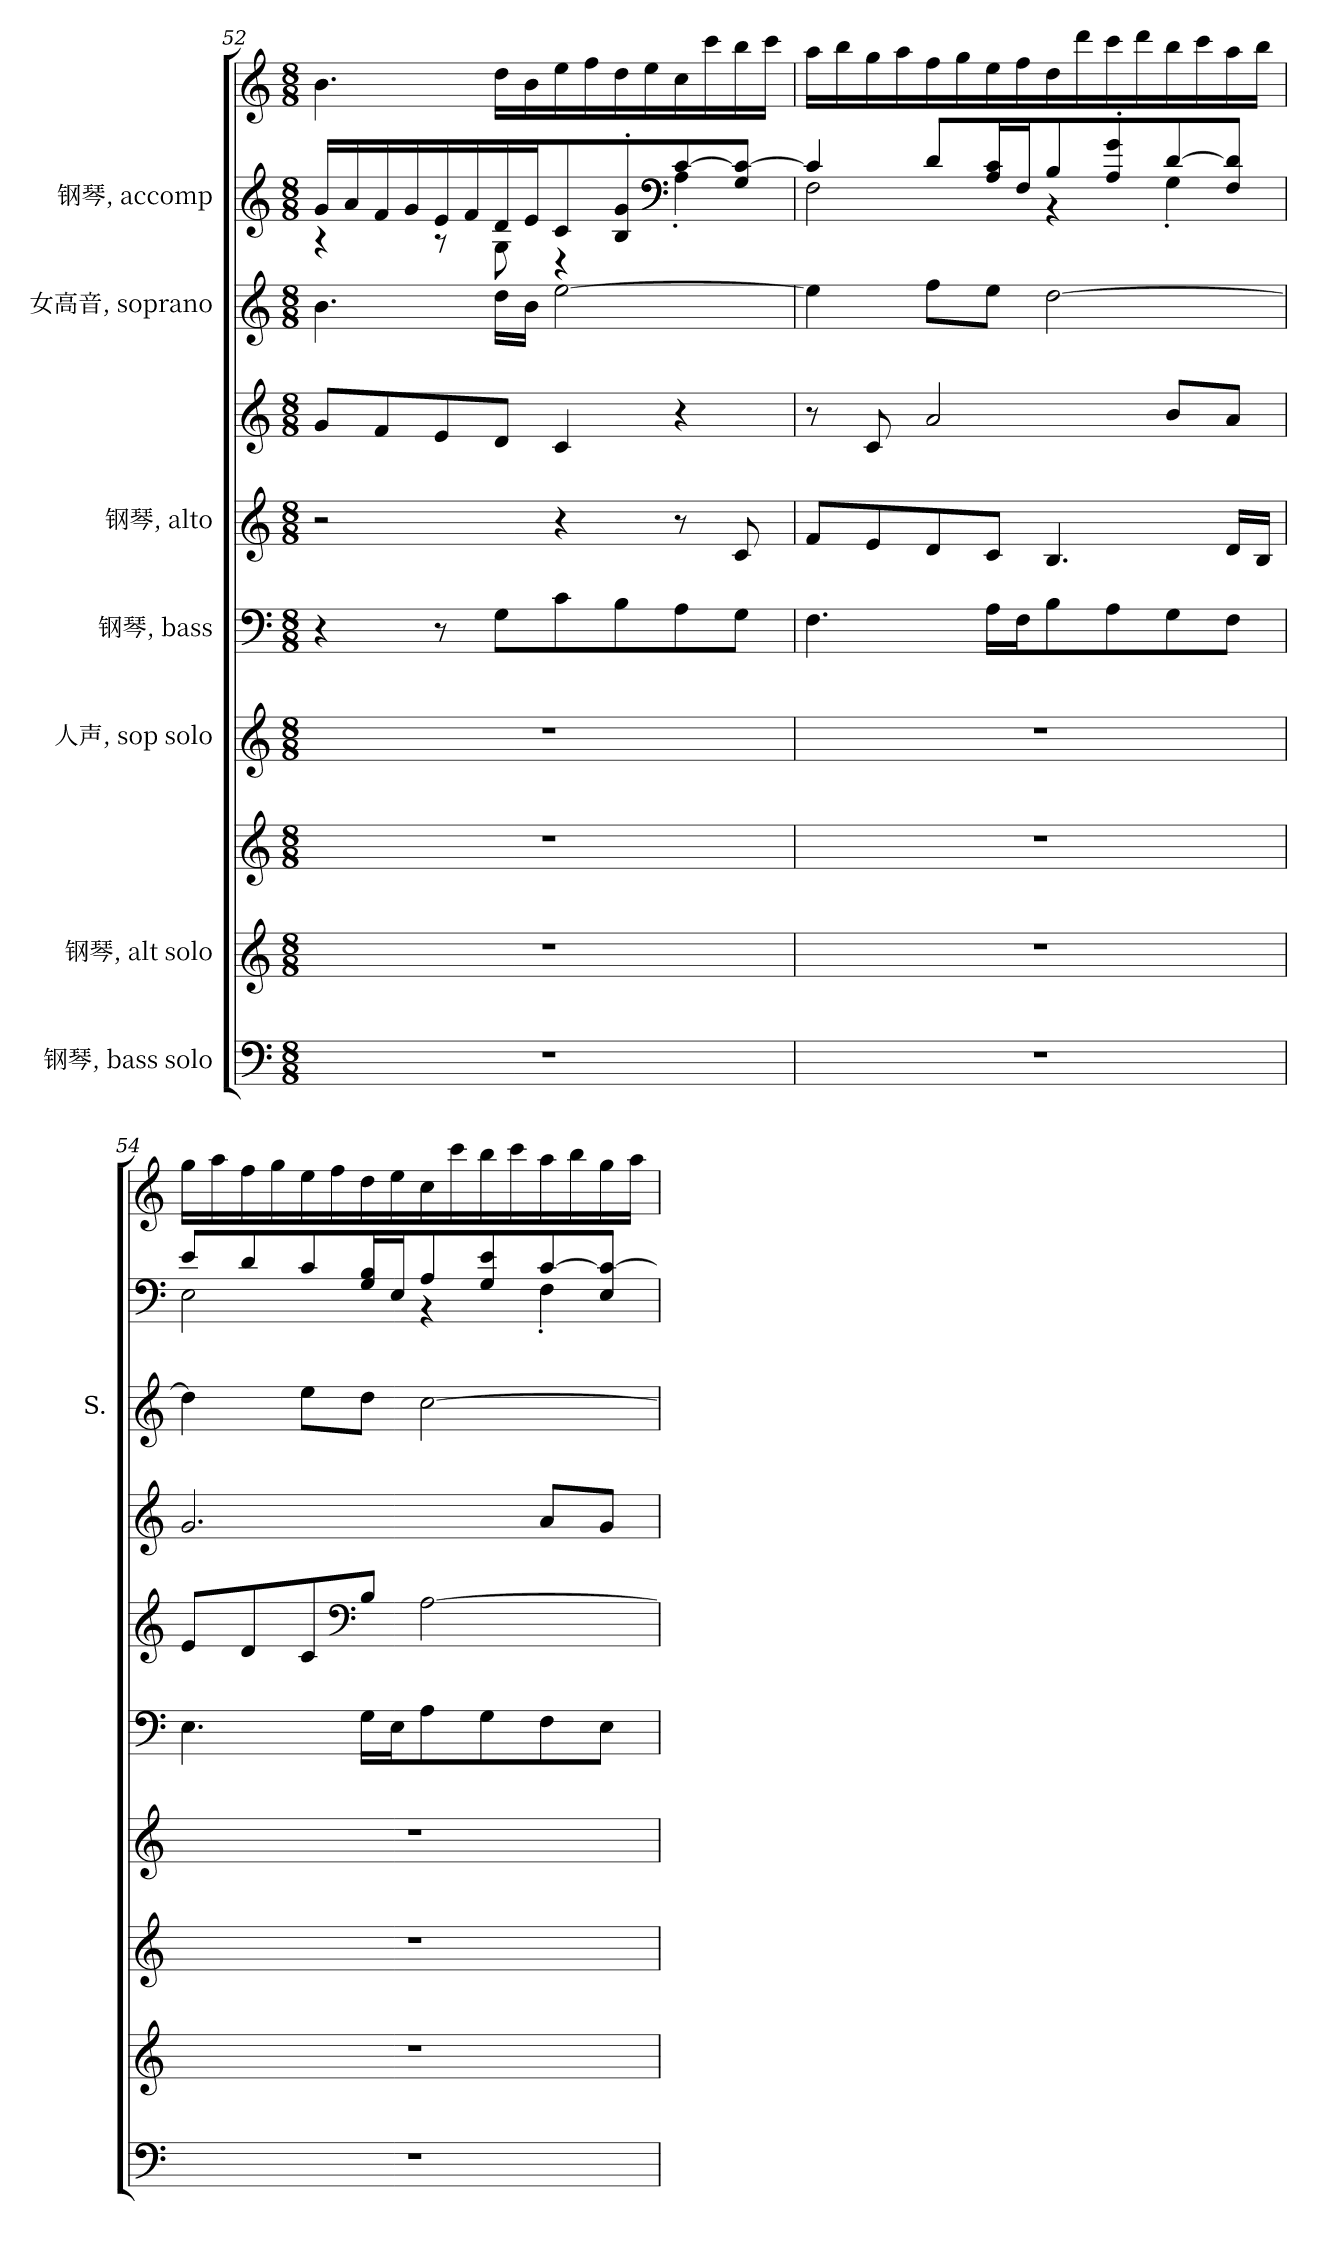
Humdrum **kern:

**kern	**kern	**kern	**kern	**kern	**kern	**kern	**kern	**kern	**kern
*part7	*part6	*part6	*part5	*part4	*part3	*part3	*part2	*part1	*part1
*staff10	*staff9	*staff8	*staff7	*staff6	*staff5	*staff4	*staff3	*staff2	*staff1
*I"钢琴, bass solo	*I"钢琴, alt solo	*	*I"人声, sop solo	*I"钢琴, bass	*I"钢琴, alto	*	*I"女高音, soprano	*I"钢琴, accomp	*
*	*	*	*	*	*	*	*I'S.	*	*
!!LO:PB:g=z
*clefF4	*clefG2	*clefG2	*clefG2	*clefF4	*clefG2	*clefG2	*clefG2	*clefG2	*clefG2
*k[]	*k[]	*k[]	*k[]	*k[]	*k[]	*k[]	*k[]	*k[]	*k[]
*M8/8	*M8/8	*M8/8	*M8/8	*M8/8	*M8/8	*M8/8	*M8/8	*M8/8	*M8/8
=52	=52	=52	=52	=52	=52	=52	=52	=52	=52
*	*	*	*	*	*	*	*	*^	*
1r	1r	1r	1r	4r	2r	8g/L	4.b\	16g/LL	4r	4.b\
.	.	.	.	.	.	.	.	16a/	.	.
.	.	.	.	.	.	8f/	.	16f/	.	.
.	.	.	.	.	.	.	.	16g/	.	.
.	.	.	.	8r	.	8e/	.	16e/	8r	.
.	.	.	.	.	.	.	.	16f/	.	.
.	.	.	.	8G\L	.	8d/J	16dd\LL	16d/	8G\	16dd\LL
.	.	.	.	.	.	.	16b\JJ	16e/J	.	16b\
.	.	.	.	8c\	4r	4c/	[2ee\	8c/	4r	16ee\
.	.	.	.	.	.	.	.	.	.	16ff\
.	.	.	.	8B\	.	.	.	8B/' 8g/'	.	16dd\
.	.	.	.	.	.	.	.	.	.	16ee\
*	*	*	*	*	*	*	*	*clefF4	*	*
.	.	.	.	8A\	8r	4r	.	[8c/	4A'\	16cc\
.	.	.	.	.	.	.	.	.	.	16ccc\
.	.	.	.	8G\J	8c/	.	.	8G/ 8c/_J	.	16bb\
.	.	.	.	.	.	.	.	.	.	16ccc\JJ
=53	=53	=53	=53	=53	=53	=53	=53	=53	=53	=53
1r	1r	1r	1r	4.F\	8f/L	8r	4ee\]	4c/]	2F\	16aa\LL
.	.	.	.	.	.	.	.	.	.	16bb\
.	.	.	.	.	8e/	8c/	.	.	.	16gg\
.	.	.	.	.	.	.	.	.	.	16aa\
.	.	.	.	.	8d/	2a/	8ff\L	8d/L	.	16ff\
.	.	.	.	.	.	.	.	.	.	16gg\
.	.	.	.	16A\LL	8c/J	.	8ee\J	16A/ 16c/L	.	16ee\
.	.	.	.	16F\J	.	.	.	16F/J	.	16ff\
.	.	.	.	8B\	4.B/	.	[2dd\	8B/	4r	16dd\
.	.	.	.	.	.	.	.	.	.	16ddd\
.	.	.	.	8A\	.	.	.	8A/' 8g/'	.	16ccc\
.	.	.	.	.	.	.	.	.	.	16ddd\
.	.	.	.	8G\	.	8b/L	.	[8d/	4G'\	16bb\
.	.	.	.	.	.	.	.	.	.	16ccc\
.	.	.	.	8F\J	16d/LL	8a/J	.	8F/ 8d/]J	.	16aa\
.	.	.	.	.	16B/JJ	.	.	.	.	16bb\JJ
!!LO:PB:g=z
=54	=54	=54	=54	=54	=54	=54	=54	=54	=54	=54
1r	1r	1r	1r	4.E\	8e/L	2.g/	4dd\]	8e/L	2E\	16gg\LL
.	.	.	.	.	.	.	.	.	.	16aa\
.	.	.	.	.	8d/	.	.	8d/	.	16ff\
.	.	.	.	.	.	.	.	.	.	16gg\
.	.	.	.	.	8c/	.	8ee\L	8c/	.	16ee\
.	.	.	.	.	.	.	.	.	.	16ff\
*	*	*	*	*	*clefF4	*	*	*	*	*
.	.	.	.	16G\LL	8B/J	.	8dd\J	16G/ 16B/L	.	16dd\
.	.	.	.	16E\J	.	.	.	16E/J	.	16ee\
.	.	.	.	8A\	[2A\	.	[2cc\	8A/	4r	16cc\
.	.	.	.	.	.	.	.	.	.	16ccc\
.	.	.	.	8G\	.	.	.	8G/ 8e/	.	16bb\
.	.	.	.	.	.	.	.	.	.	16ccc\
.	.	.	.	8F\	.	8a/L	.	[8c/	4F'\	16aa\
.	.	.	.	.	.	.	.	.	.	16bb\
.	.	.	.	8E\J	.	8g/J	.	8E/ 8c/_J	.	16gg\
.	.	.	.	.	.	.	.	.	.	16aa\JJ
*	*	*	*	*	*	*	*	*v	*v	*
=	=	=	=	=	=	=	=	=	=
*-	*-	*-	*-	*-	*-	*-	*-	*-	*-
